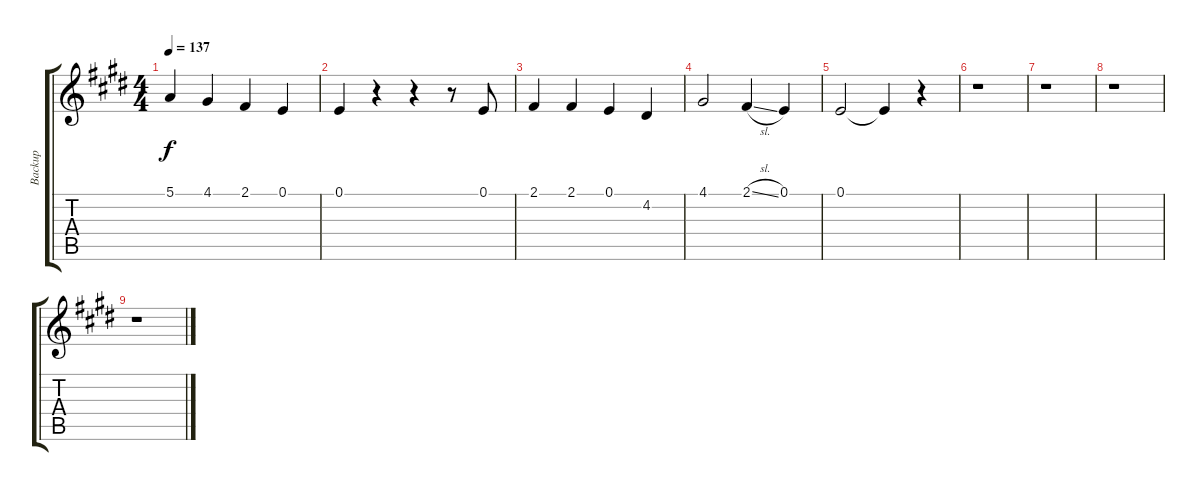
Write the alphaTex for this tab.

\track ("Backup" "Backup") {instrument lead3calliope}
\staff {score tabs}
\tuning (E4 B3 G3 D3 A2 E2) {hide}
\ts (4 4)
\tempo 137
\clef g2
\ks e
5.1.4{dy f} 4.1.4 2.1.4 0.1.4 |
0.1.4 r.4 r.4 r.8 0.1.8 |
2.1.4 2.1.4 0.1.4 4.2.4 |
4.1.2 2.1{sl}.4 0.1.4 |
0.1.2 0.1{t}.4 r.4 |
r.1 |
r.1 |
r.1 |
r.1
